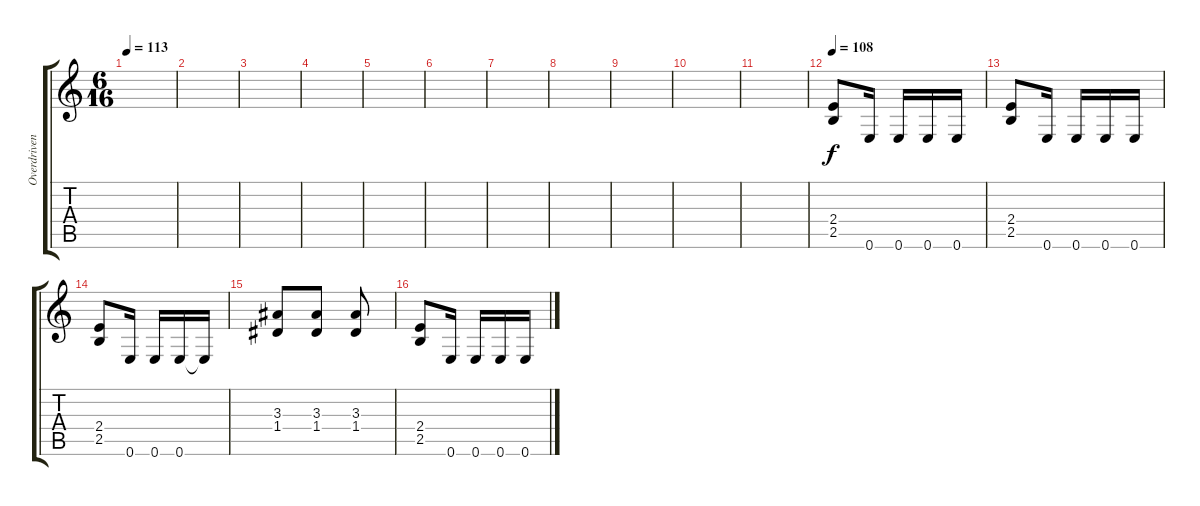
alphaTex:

\track ("Overdriven Guitar 1" "Overdriven") {instrument overdrivenguitar}
\staff {score tabs}
\tuning (E4 B3 G3 D3 A2 E2) {hide}
\ts (6 16)
\tempo 113
\clef g2
\ks c
|
|
|
|
|
|
|
|
|
|
|
\tempo 108
(2.4 2.5).8 0.6.16 0.6.16 0.6.16 0.6.16 |
(2.4 2.5).8 0.6.16 0.6.16 0.6.16 0.6.16 |
(2.4 2.5).8 0.6.16 0.6.16 0.6.16 0.6{t}.16 |
(3.3 1.4).8 (3.3 1.4).8 (3.3 1.4).8 |
(2.4 2.5).8 0.6.16 0.6.16 0.6.16 0.6.16
